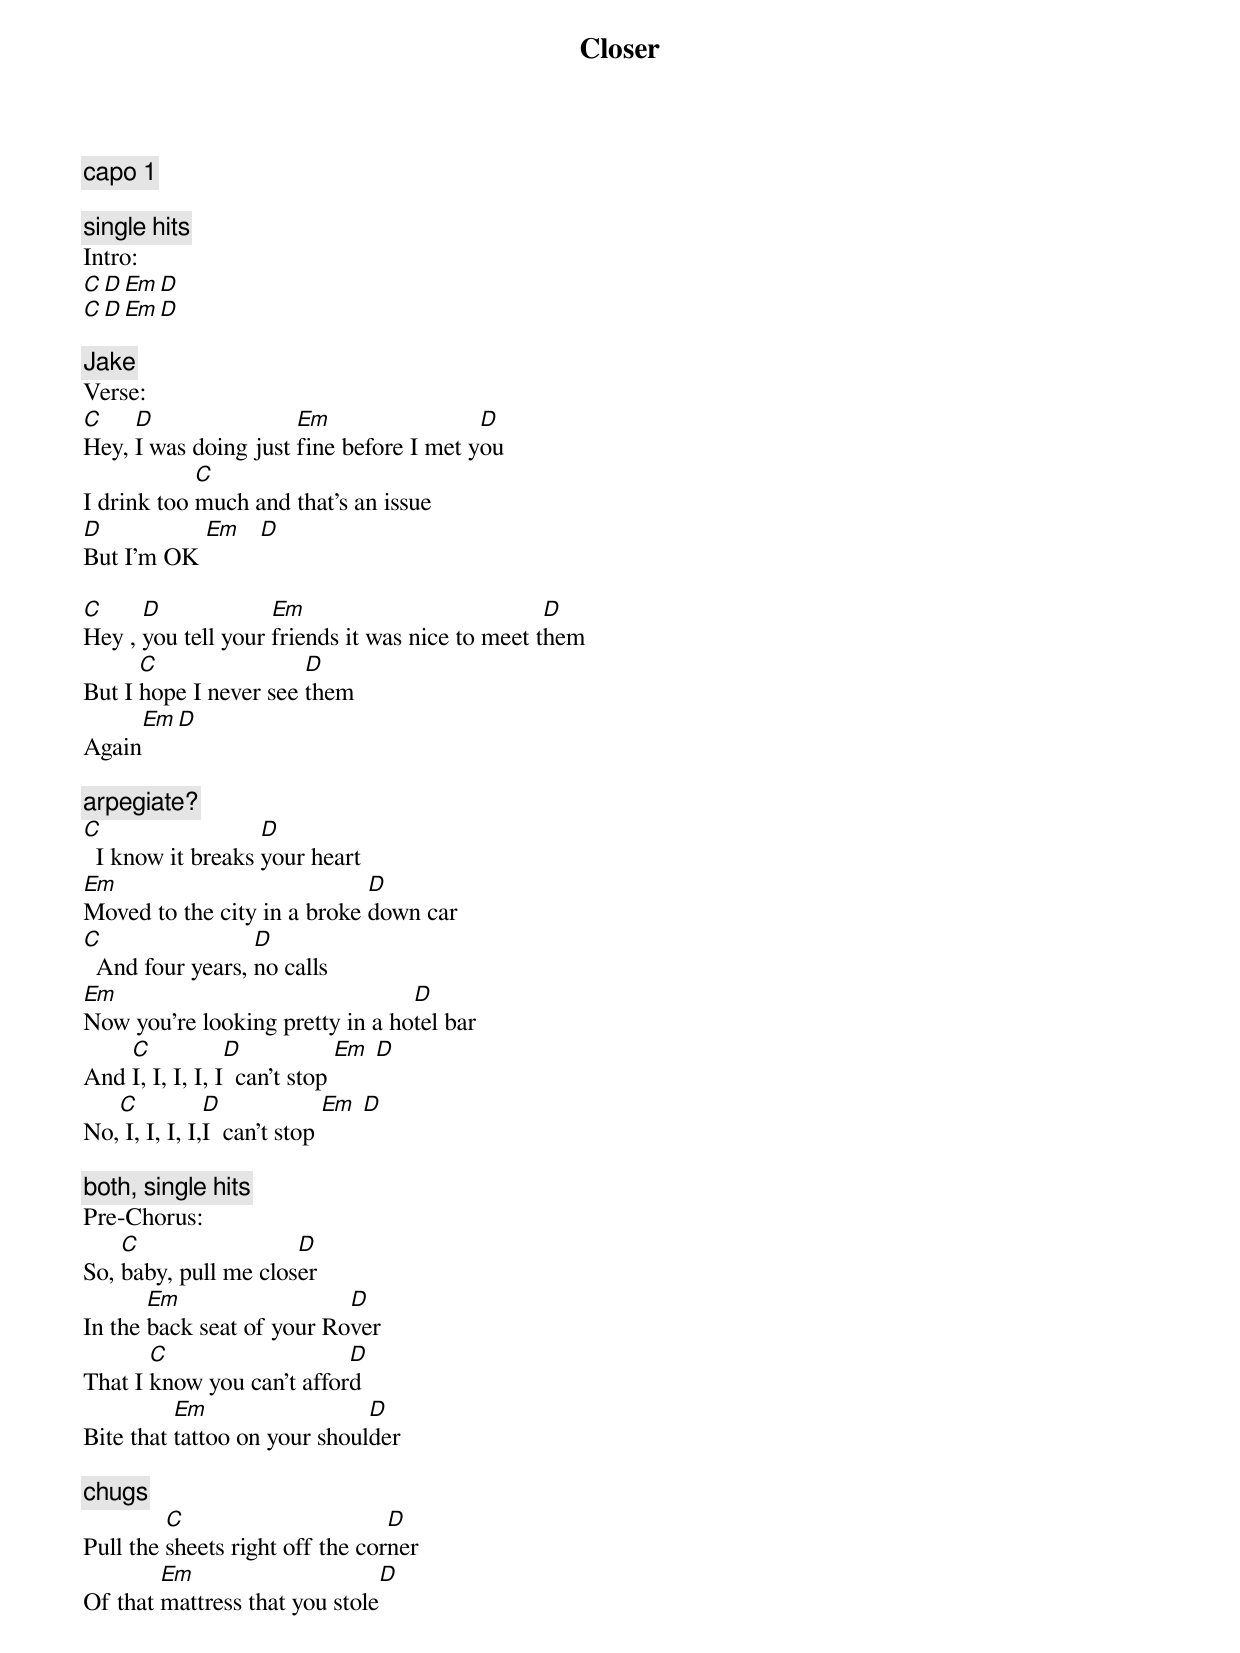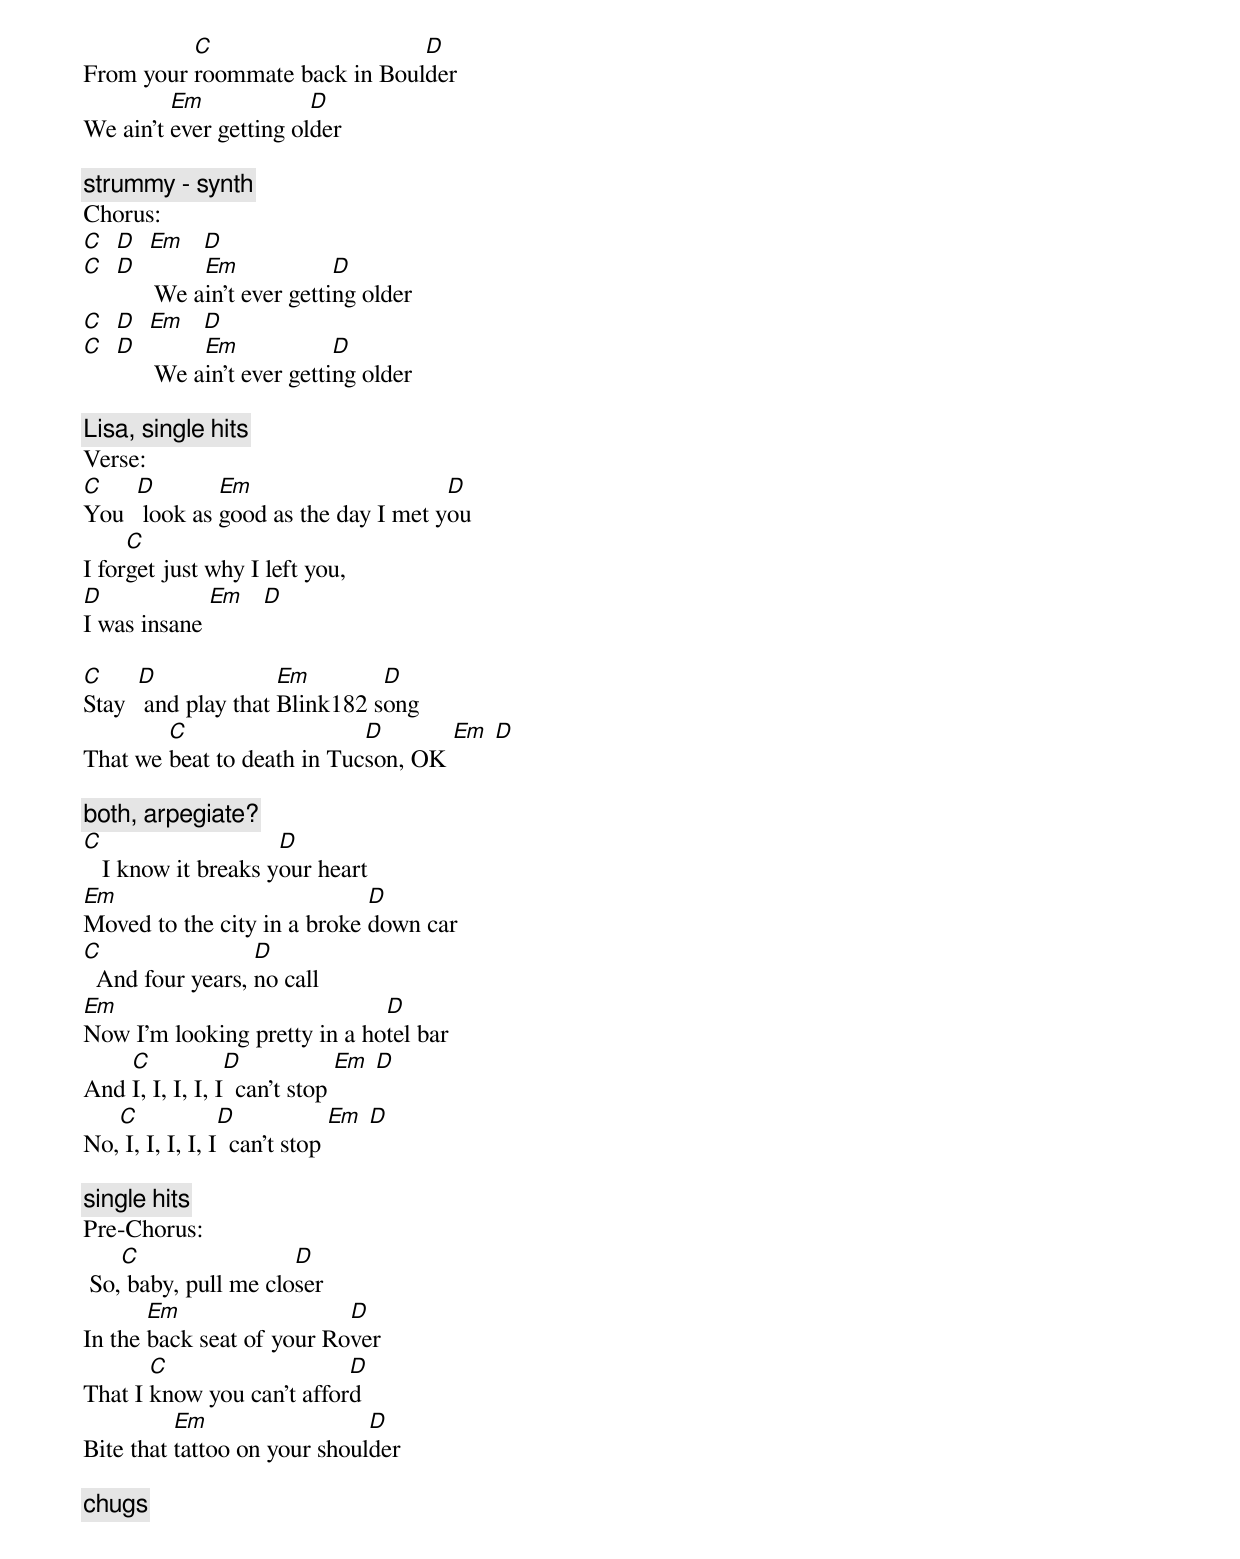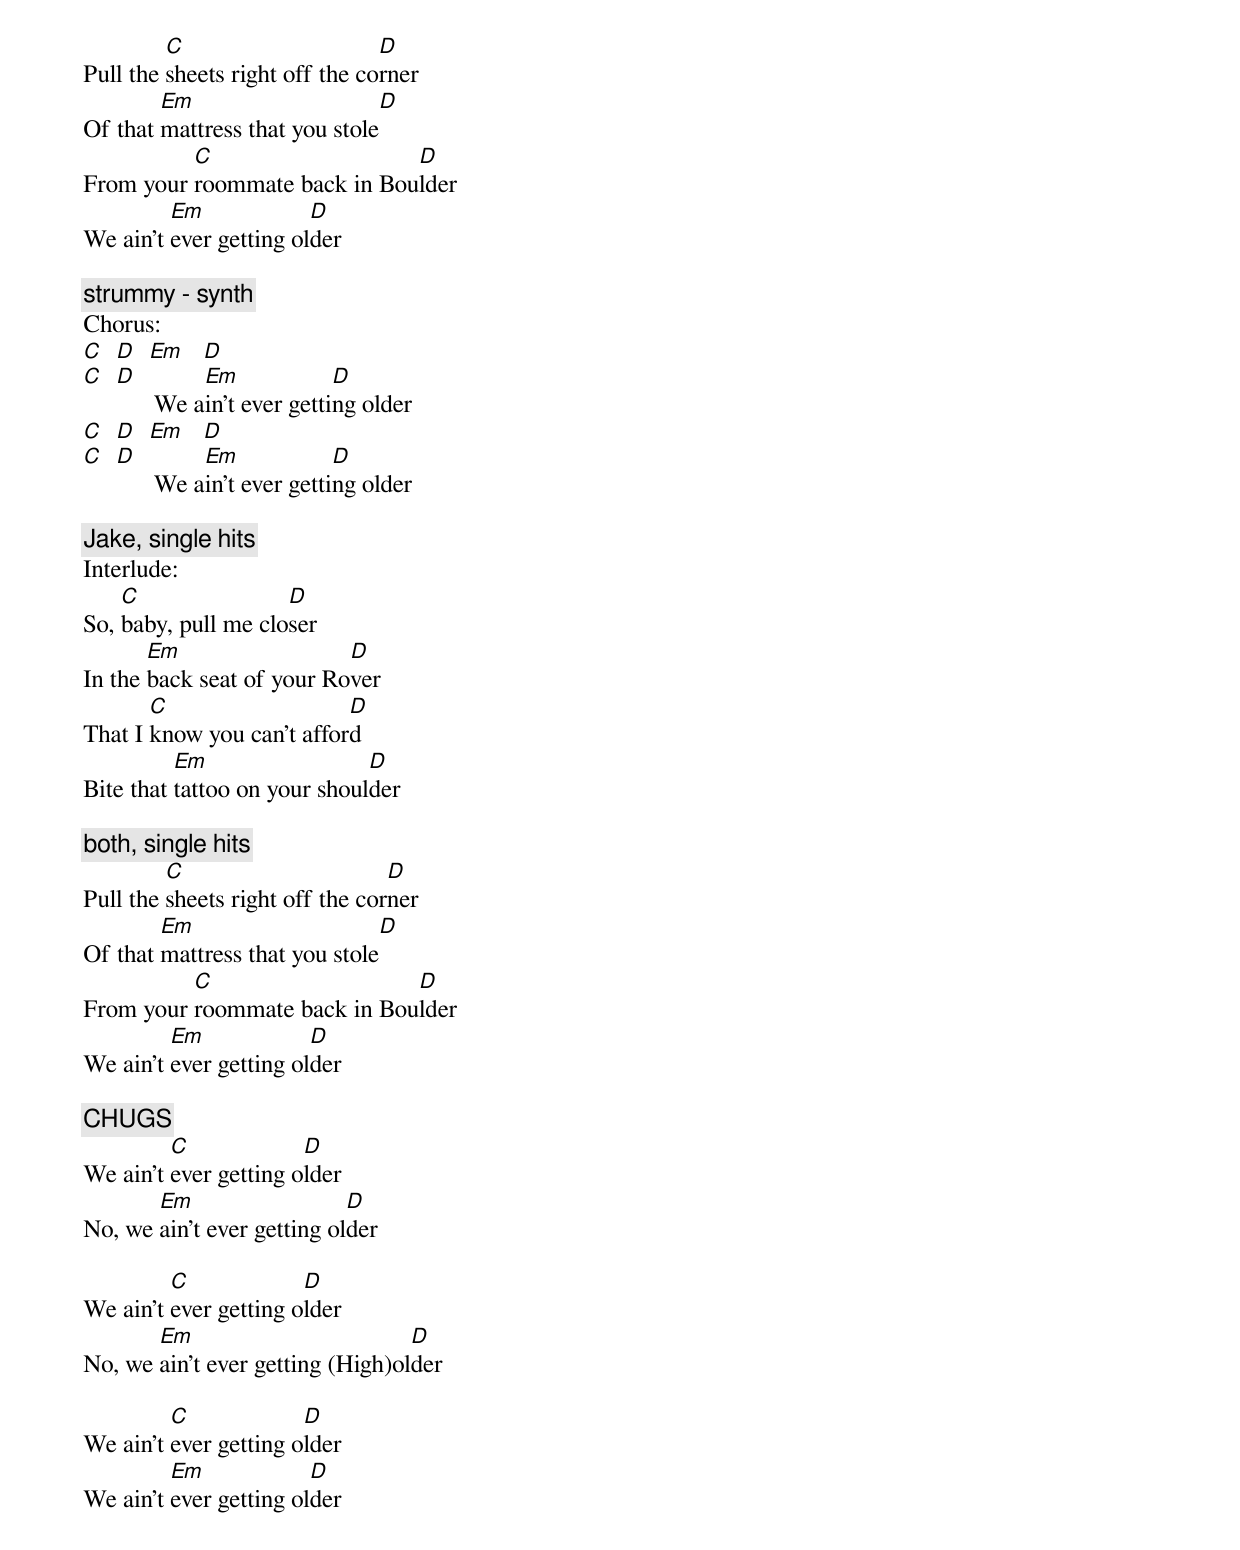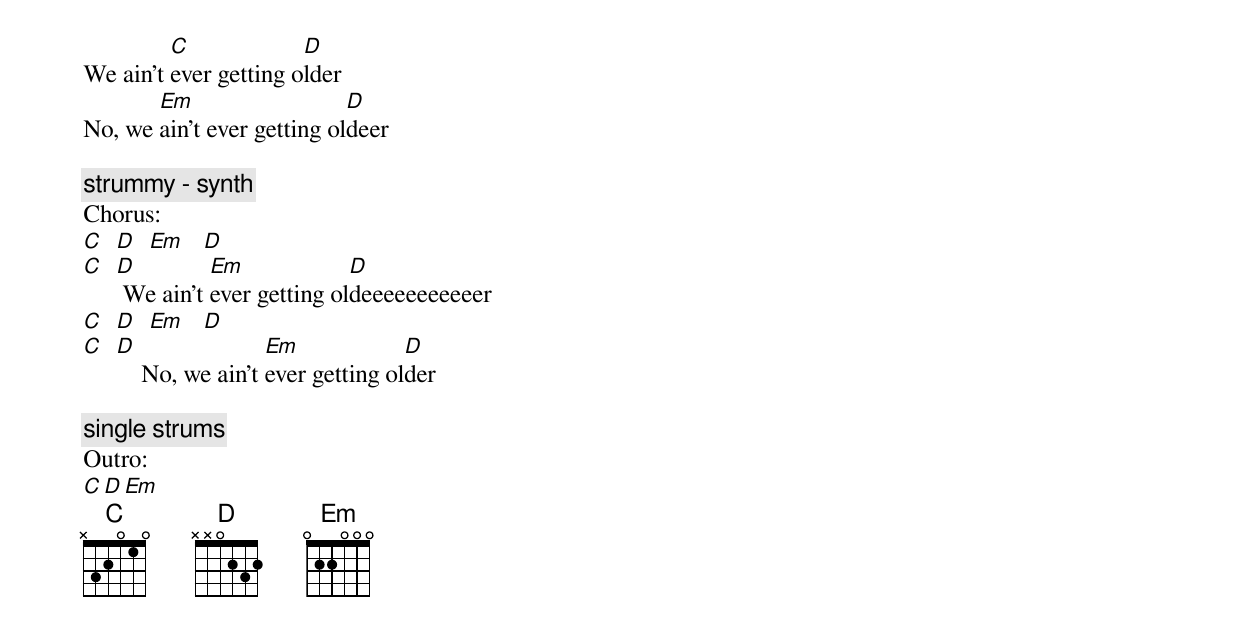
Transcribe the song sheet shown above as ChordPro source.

{title:Closer}
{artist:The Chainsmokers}
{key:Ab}
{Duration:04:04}
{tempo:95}
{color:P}

{c:capo 1}

{c: single hits}
Intro:
[C][D][Em][D]
[C][D][Em][D]

{c: Jake}
Verse:
[C]Hey, [D]I was doing just [Em]fine before I met y[D]ou
I drink too [C]much and that's an issue
[D]But I'm OK [Em]   [D]

[C]Hey , [D]you tell your [Em]friends it was nice to meet t[D]hem
But I [C]hope I never see [D]them
Again[Em][D]

{c: arpegiate?}
[C]  I know it breaks [D]your heart
[Em]Moved to the city in a broke [D]down car
[C]  And four years, [D]no calls
[Em]Now you're looking pretty in a ho[D]tel bar
And [C]I, I, I, I, I[D]  can't stop [Em] [D]
No,[C] I, I, I, I,[D]I  can't stop [Em] [D]

{c: both, single hits}
Pre-Chorus:
So, [C]baby, pull me clos[D]er
In the [Em]back seat of your Ro[D]ver
That I [C]know you can't affor[D]d
Bite that [Em]tattoo on your shoul[D]der

{c:chugs}
Pull the [C]sheets right off the cor[D]ner
Of that [Em]mattress that you stole[D]
From your [C]roommate back in Boul[D]der
We ain't [Em]ever getting ol[D]der

{c: strummy - synth}
Chorus:
[C]  [D]  [Em]   [D]
[C]  [D]      We a[Em]in't ever getti[D]ng older
[C]  [D]  [Em]   [D]
[C]  [D]      We a[Em]in't ever getti[D]ng older

{c: Lisa, single hits}
Verse:
[C]You  [D] look as [Em]good as the day I met y[D]ou
I for[C]get just why I left you,
[D]I was insane [Em]   [D]

[C]Stay  [D] and play that [Em]Blink182 s[D]ong
That we [C]beat to death in Tuc[D]son, OK [Em] [D]

{c: both, arpegiate?}
[C]   I know it breaks y[D]our heart
[Em]Moved to the city in a broke [D]down car
[C]  And four years, [D]no call
[Em]Now I'm looking pretty in a ho[D]tel bar
And [C]I, I, I, I, I[D]  can't stop [Em] [D]
No,[C] I, I, I, I, I[D]  can't stop [Em] [D]

{c: single hits}
Pre-Chorus:
 So,[C] baby, pull me clo[D]ser
In the [Em]back seat of your Ro[D]ver
That I [C]know you can't affor[D]d
Bite that [Em]tattoo on your shoul[D]der

{c: chugs}
Pull the [C]sheets right off the co[D]rner
Of that [Em]mattress that you stole[D]
From your [C]roommate back in Bou[D]lder
We ain't [Em]ever getting ol[D]der

{c: strummy - synth}
Chorus:
[C]  [D]  [Em]   [D]
[C]  [D]      We a[Em]in't ever getti[D]ng older
[C]  [D]  [Em]   [D]
[C]  [D]      We a[Em]in't ever getti[D]ng older

{c: Jake, single hits}
Interlude:
So, [C]baby, pull me clo[D]ser
In the [Em]back seat of your Ro[D]ver
That I [C]know you can't affor[D]d
Bite that [Em]tattoo on your shoul[D]der

{c: both, single hits}
Pull the [C]sheets right off the cor[D]ner
Of that [Em]mattress that you stole[D]
From your [C]roommate back in Bou[D]lder
We ain't [Em]ever getting ol[D]der

{c: CHUGS}
We ain't [C]ever getting o[D]lder
No, we [Em]ain't ever getting ol[D]der

We ain't [C]ever getting o[D]lder
No, we [Em]ain't ever getting (High)ol[D]der

We ain't [C]ever getting o[D]lder
We ain't [Em]ever getting ol[D]der

We ain't [C]ever getting o[D]lder
No, we [Em]ain't ever getting ol[D]deer<BREAK>

{c: strummy - synth}
Chorus:
[C]  [D]  [Em]   [D]
[C]  [D] We ain't [Em]ever getting ol[D]deeeeeeeeeeer
[C]  [D]  [Em]   [D]
[C]  [D]    No, we ain't [Em]ever getting ol[D]der

{c: single strums}
Outro:
[C][D][Em]
